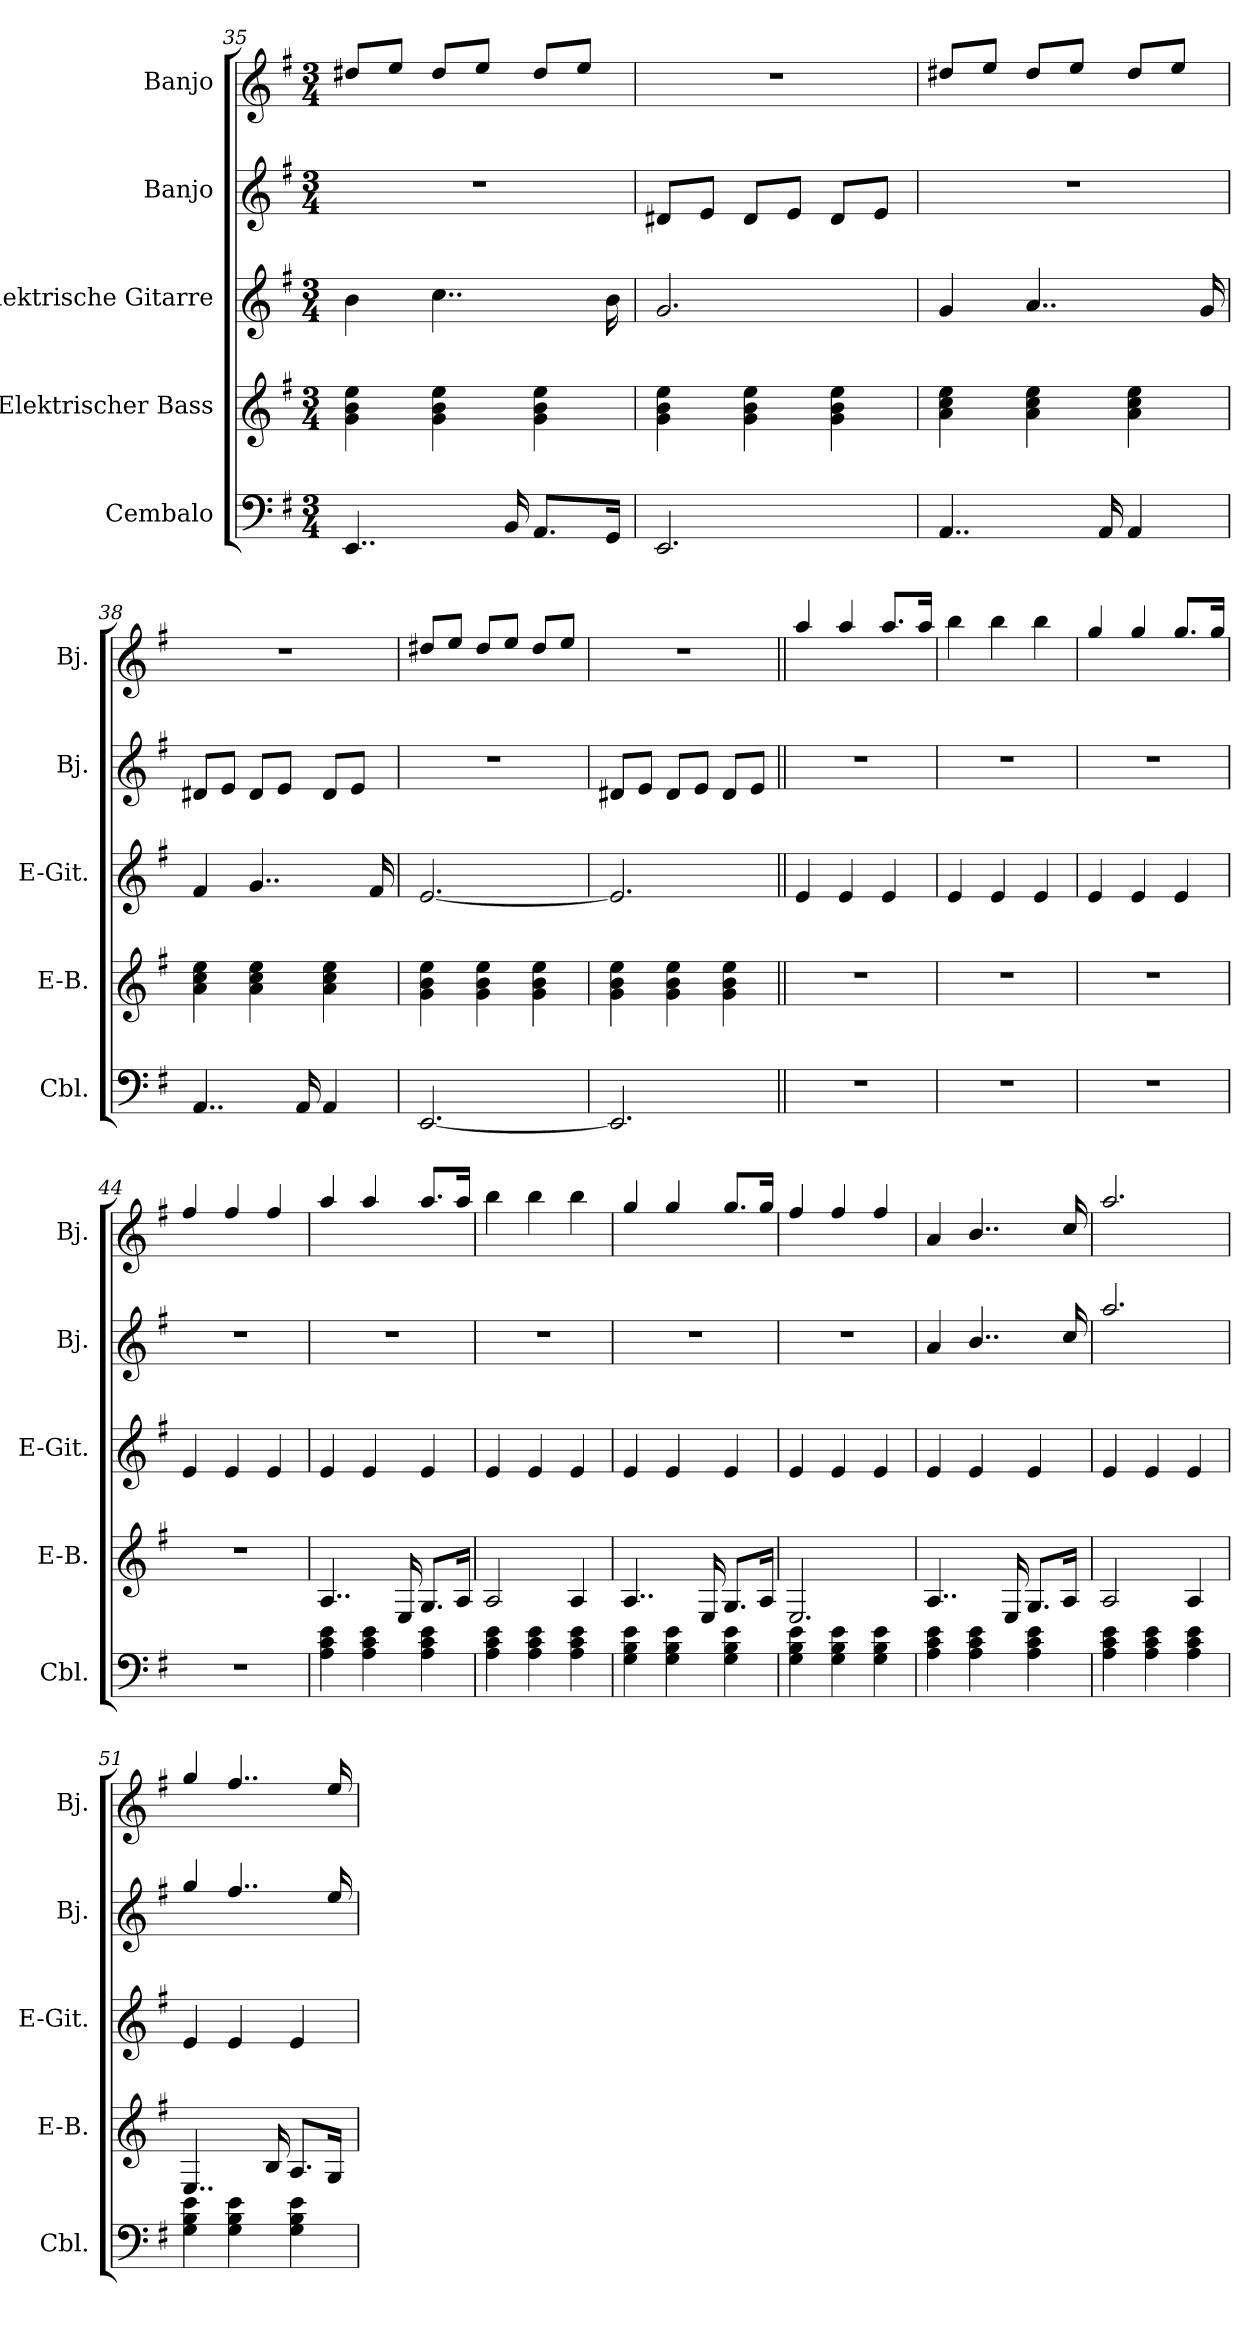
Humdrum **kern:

**kern	**kern	**kern	**kern	**kern
*part5	*part4	*part3	*part2	*part1
*staff5	*staff4	*staff3	*staff2	*staff1
*I"Cembalo	*I"Elektrischer Bass	*I"Elektrische Gitarre	*I"Banjo	*I"Banjo
*I'Cbl.	*I'E-B.	*I'E-Git.	*I'Bj.	*I'Bj.
*clefF4	*clefG2	*clefG2	*clefG2	*clefG2
*	*ITrd7c12	*	*ITrd7c12	*ITrd7c12
*k[f#]	*k[f#]	*k[f#]	*k[f#]	*k[f#]
*M3/4	*M3/4	*M3/4	*M3/4	*M3/4
=35	=35	=35	=35	=35
4..EE/	4G\ 4B\ 4e\	4b\	2.r	8d#X/L
.	.	.	.	8e/J
.	4G\ 4B\ 4e\	4..cc\	.	8d#/L
.	.	.	.	8e/J
16BB/	.	.	.	.
8.AA/L	4G\ 4B\ 4e\	.	.	8d#/L
.	.	.	.	8e/J
16GG/Jk	.	16b\	.	.
=36	=36	=36	=36	=36
2.EE/	4G\ 4B\ 4e\	2.g/	8D#X/L	2.r
.	.	.	8E/J	.
.	4G\ 4B\ 4e\	.	8D#/L	.
.	.	.	8E/J	.
.	4G\ 4B\ 4e\	.	8D#/L	.
.	.	.	8E/J	.
=37	=37	=37	=37	=37
4..AA/	4A\ 4c\ 4e\	4g/	2.r	8d#X/L
.	.	.	.	8e/J
.	4A\ 4c\ 4e\	4..a/	.	8d#/L
.	.	.	.	8e/J
16AA/	.	.	.	.
4AA/	4A\ 4c\ 4e\	.	.	8d#/L
.	.	.	.	8e/J
.	.	16g/	.	.
!!LO:LB:g=z
=38	=38	=38	=38	=38
4..AA/	4A\ 4c\ 4e\	4f#/	8D#X/L	2.r
.	.	.	8E/J	.
.	4A\ 4c\ 4e\	4..g/	8D#/L	.
.	.	.	8E/J	.
16AA/	.	.	.	.
4AA/	4A\ 4c\ 4e\	.	8D#/L	.
.	.	.	8E/J	.
.	.	16f#/	.	.
=39	=39	=39	=39	=39
[2.EE/	4G\ 4B\ 4e\	[2.e/	2.r	8d#X/L
.	.	.	.	8e/J
.	4G\ 4B\ 4e\	.	.	8d#/L
.	.	.	.	8e/J
.	4G\ 4B\ 4e\	.	.	8d#/L
.	.	.	.	8e/J
=40	=40	=40	=40	=40
2.EE/]	4G\ 4B\ 4e\	2.e/]	8D#X/L	2.r
.	.	.	8E/J	.
.	4G\ 4B\ 4e\	.	8D#/L	.
.	.	.	8E/J	.
.	4G\ 4B\ 4e\	.	8D#/L	.
.	.	.	8E/J	.
=41||	=41||	=41||	=41||	=41||
2.r	2.r	4e/	2.r	4a/
.	.	4e/	.	4a/
.	.	4e/	.	8.a/L
.	.	.	.	16a/Jk
=42	=42	=42	=42	=42
2.r	2.r	4e/	2.r	4b\
.	.	4e/	.	4b\
.	.	4e/	.	4b\
=43	=43	=43	=43	=43
2.r	2.r	4e/	2.r	4g/
.	.	4e/	.	4g/
.	.	4e/	.	8.g/L
.	.	.	.	16g/Jk
!!LO:PB:g=z
=44	=44	=44	=44	=44
2.r	2.r	4e/	2.r	4f#/
.	.	4e/	.	4f#/
.	.	4e/	.	4f#/
=45	=45	=45	=45	=45
4A\ 4c\ 4e\	4..AA/	4e/	2.r	4a/
4A\ 4c\ 4e\	.	4e/	.	4a/
.	16EE/	.	.	.
4A\ 4c\ 4e\	8.GG/L	4e/	.	8.a/L
.	16AA/Jk	.	.	16a/Jk
=46	=46	=46	=46	=46
4A\ 4c\ 4e\	2AA/	4e/	2.r	4b\
4A\ 4c\ 4e\	.	4e/	.	4b\
4A\ 4c\ 4e\	4AA/	4e/	.	4b\
=47	=47	=47	=47	=47
4G\ 4B\ 4e\	4..AA/	4e/	2.r	4g/
4G\ 4B\ 4e\	.	4e/	.	4g/
.	16EE/	.	.	.
4G\ 4B\ 4e\	8.GG/L	4e/	.	8.g/L
.	16AA/Jk	.	.	16g/Jk
=48	=48	=48	=48	=48
4G\ 4B\ 4e\	2.EE/	4e/	2.r	4f#/
4G\ 4B\ 4e\	.	4e/	.	4f#/
4G\ 4B\ 4e\	.	4e/	.	4f#/
=49	=49	=49	=49	=49
4A\ 4c\ 4e\	4..AA/	4e/	4A/	4A/
4A\ 4c\ 4e\	.	4e/	4..B/	4..B/
.	16EE/	.	.	.
4A\ 4c\ 4e\	8.GG/L	4e/	.	.
.	16AA/Jk	.	16c/	16c/
=50	=50	=50	=50	=50
4A\ 4c\ 4e\	2AA/	4e/	2.a/	2.a/
4A\ 4c\ 4e\	.	4e/	.	.
4A\ 4c\ 4e\	4AA/	4e/	.	.
!!LO:LB:g=z
=51	=51	=51	=51	=51
4G\ 4B\ 4e\	4..EE/	4e/	4g/	4g/
4G\ 4B\ 4e\	.	4e/	4..f#/	4..f#/
.	16BB/	.	.	.
4G\ 4B\ 4e\	8.AA/L	4e/	.	.
.	16GG/Jk	.	16e/	16e/
=	=	=	=	=
*-	*-	*-	*-	*-
